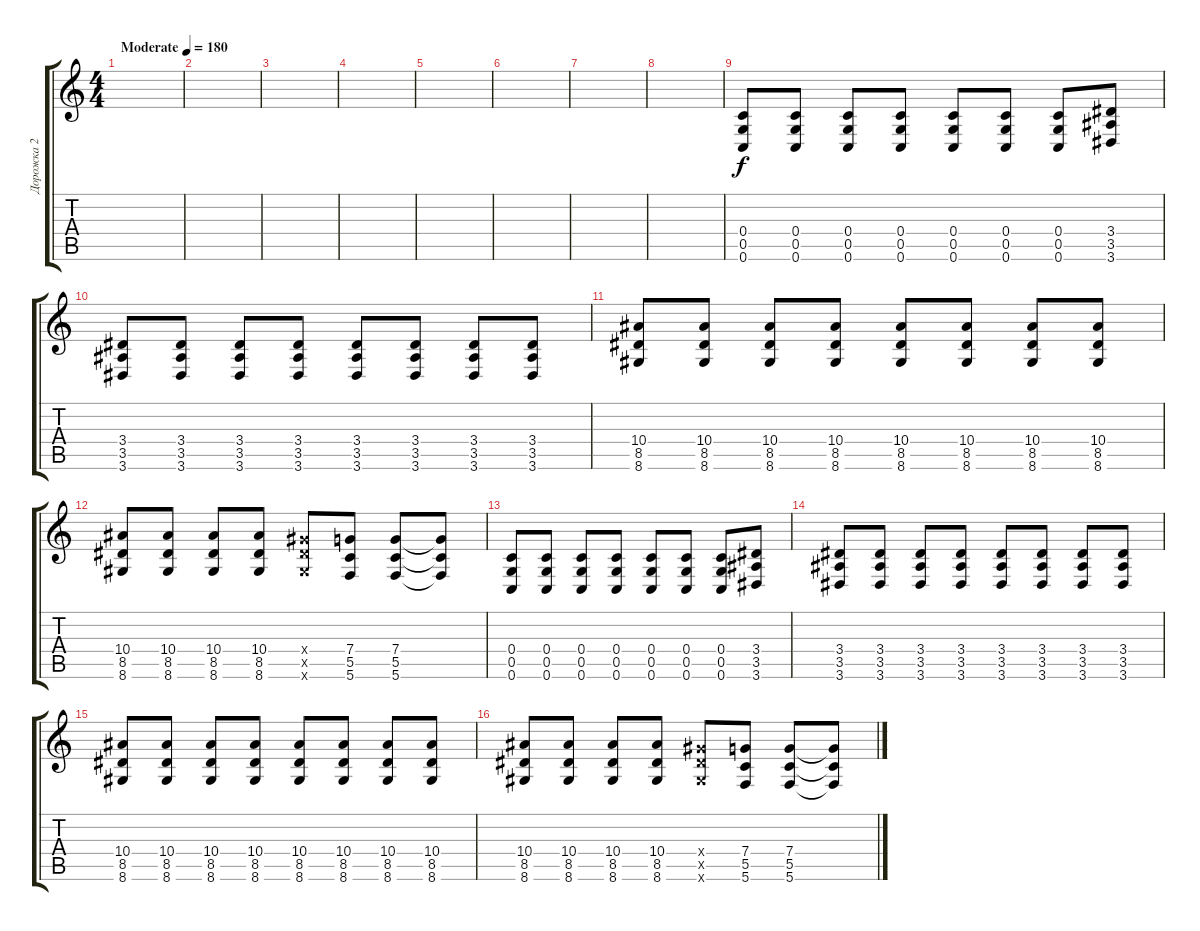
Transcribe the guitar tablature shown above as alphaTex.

\track ("Дорожка 2" "Дорожка 2") {instrument overdrivenguitar}
\staff {score tabs}
\tuning (D4 A3 F3 C3 G2 C2) {hide}
\ts (4 4)
\tempo (180 "Moderate")
\clef g2
\ks c
|
|
|
|
|
|
|
|
(0.4 0.5 0.6).8 (0.4 0.5 0.6).8 (0.4 0.5 0.6).8 (0.4 0.5 0.6).8 (0.4 0.5 0.6).8 (0.4 0.5 0.6).8 (0.4 0.5 0.6).8 (3.4 3.5 3.6).8 |
(3.4 3.5 3.6).8 (3.4 3.5 3.6).8 (3.4 3.5 3.6).8 (3.4 3.5 3.6).8 (3.4 3.5 3.6).8 (3.4 3.5 3.6).8 (3.4 3.5 3.6).8 (3.4 3.5 3.6).8 |
(10.4 8.5 8.6).8 (10.4 8.5 8.6).8 (10.4 8.5 8.6).8 (10.4 8.5 8.6).8 (10.4 8.5 8.6).8 (10.4 8.5 8.6).8 (10.4 8.5 8.6).8 (10.4 8.5 8.6).8 |
(10.4 8.5 8.6).8 (10.4 8.5 8.6).8 (10.4 8.5 8.6).8 (10.4 8.5 8.6).8 (8.4{x} 8.5{x} 8.6{x}).8 (7.4 5.5 5.6).8 (7.4 5.5 5.6).8 (7.4{t} 5.5{t} 5.6{t}).8 |
(0.4 0.5 0.6).8 (0.4 0.5 0.6).8 (0.4 0.5 0.6).8 (0.4 0.5 0.6).8 (0.4 0.5 0.6).8 (0.4 0.5 0.6).8 (0.4 0.5 0.6).8 (3.4 3.5 3.6).8 |
(3.4 3.5 3.6).8 (3.4 3.5 3.6).8 (3.4 3.5 3.6).8 (3.4 3.5 3.6).8 (3.4 3.5 3.6).8 (3.4 3.5 3.6).8 (3.4 3.5 3.6).8 (3.4 3.5 3.6).8 |
(10.4 8.5 8.6).8 (10.4 8.5 8.6).8 (10.4 8.5 8.6).8 (10.4 8.5 8.6).8 (10.4 8.5 8.6).8 (10.4 8.5 8.6).8 (10.4 8.5 8.6).8 (10.4 8.5 8.6).8 |
(10.4 8.5 8.6).8 (10.4 8.5 8.6).8 (10.4 8.5 8.6).8 (10.4 8.5 8.6).8 (8.4{x} 8.5{x} 8.6{x}).8 (7.4 5.5 5.6).8 (7.4 5.5 5.6).8 (7.4{t} 5.5{t} 5.6{t}).8
